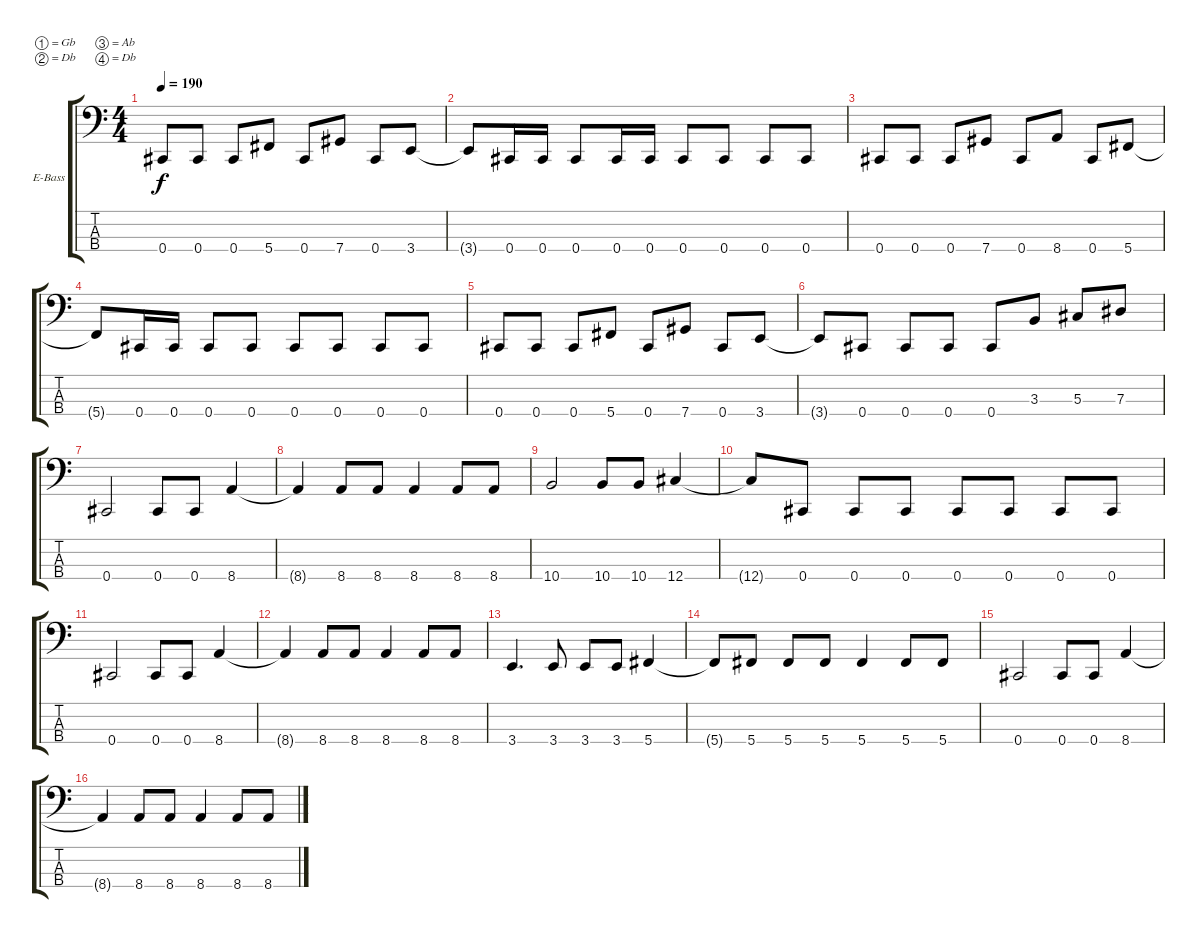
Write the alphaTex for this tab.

\defaultSystemsLayout 4
\bracketExtendMode groupsimilarinstruments
\firstSystemTrackNameOrientation horizontal
\otherSystemsTrackNameOrientation horizontal
\track ("Electric Bass" "E-Bass") {instrument electricbassfinger}
\staff {score tabs}
\tuning (Gb2 Db2 Ab1 Db1)
\ts (4 4)
\tempo 190
\clef f4
\ks c
0.4.8{dy f} 0.4.8 0.4.8 5.4.8 0.4.8 7.4.8 0.4.8 3.4.8 |
3.4{t}.8 0.4.16 0.4.16 0.4.8 0.4.16 0.4.16 0.4.8 0.4.8 0.4.8 0.4.8 |
0.4.8 0.4.8 0.4.8 7.4.8 0.4.8 8.4.8 0.4.8 5.4.8 |
5.4{t}.8 0.4.16 0.4.16 0.4.8 0.4.8 0.4.8 0.4.8 0.4.8 0.4.8 |
0.4.8 0.4.8 0.4.8 5.4.8 0.4.8 7.4.8 0.4.8 3.4.8 |
3.4{t}.8 0.4.8 0.4.8 0.4.8 0.4.8 3.3.8 5.3.8 7.3.8 |
0.4.2 0.4.8 0.4.8 8.4.4 |
8.4{t}.4 8.4.8 8.4.8 8.4.4 8.4.8 8.4.8 |
10.4.2 10.4.8 10.4.8 12.4.4 |
12.4{t}.8 0.4.8 0.4.8 0.4.8 0.4.8 0.4.8 0.4.8 0.4.8 |
0.4.2 0.4.8 0.4.8 8.4.4 |
8.4{t}.4 8.4.8 8.4.8 8.4.4 8.4.8 8.4.8 |
3.4.4{d} 3.4.8 3.4.8 3.4.8 5.4.4 |
5.4{t}.8 5.4.8 5.4.8 5.4.8 5.4.4 5.4.8 5.4.8 |
0.4.2 0.4.8 0.4.8 8.4.4 |
8.4{t}.4 8.4.8 8.4.8 8.4.4 8.4.8 8.4.8
